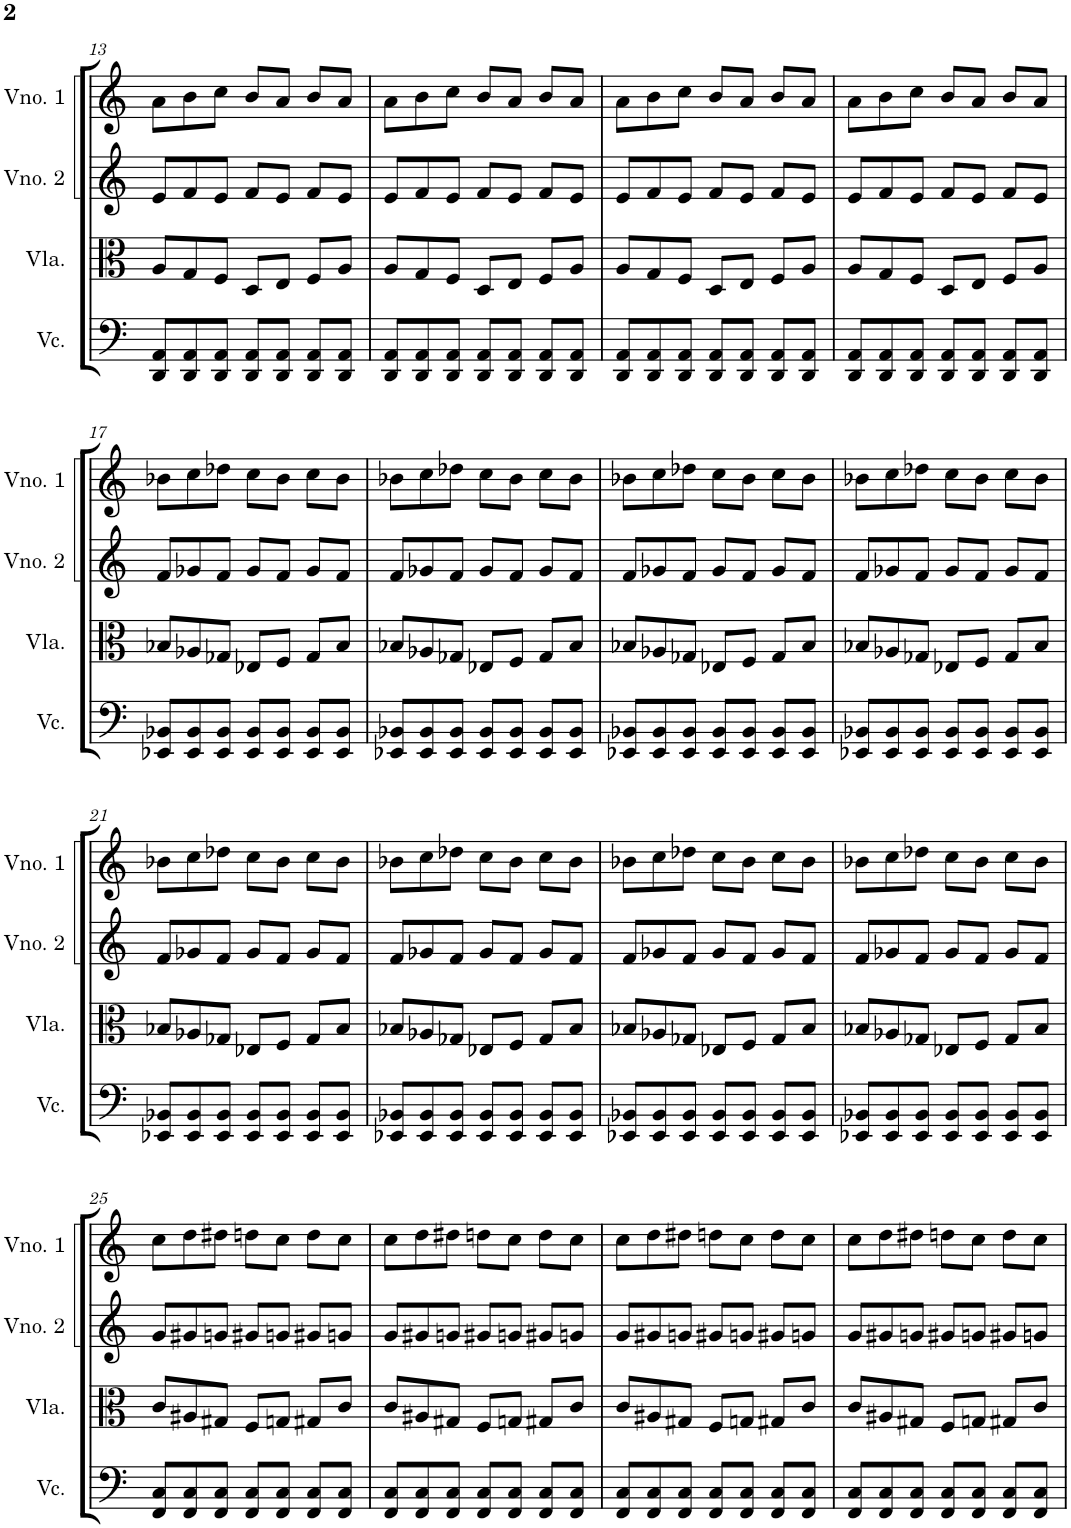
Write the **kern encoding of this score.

**kern	**kern	**kern	**kern
*part4	*part3	*part2	*part1
*staff4	*staff3	*staff2	*staff1
*I"Violoncelo	*I"Viola	*I"Violino 2	*I"Violino 1
*I'Vc.	*I'Vla.	*I'Vno. 2	*I'Vno. 1
!!LO:PB:g=z
*clefF4	*clefC3	*clefG2	*clefG2
*k[]	*k[]	*k[]	*k[]
*M7/8	*M7/8	*M7/8	*M7/8
=13	=13	=13	=13
8DD/ 8AA/L	8A/L	8e/L	8a\L
8DD/ 8AA/	8G/	8f/	8b\
8DD/ 8AA/J	8F/J	8e/J	8cc\J
8DD/ 8AA/L	8D/L	8f/L	8b/L
8DD/ 8AA/J	8E/J	8e/J	8a/J
8DD/ 8AA/L	8F/L	8f/L	8b/L
8DD/ 8AA/J	8A/J	8e/J	8a/J
=14	=14	=14	=14
8DD/ 8AA/L	8A/L	8e/L	8a\L
8DD/ 8AA/	8G/	8f/	8b\
8DD/ 8AA/J	8F/J	8e/J	8cc\J
8DD/ 8AA/L	8D/L	8f/L	8b/L
8DD/ 8AA/J	8E/J	8e/J	8a/J
8DD/ 8AA/L	8F/L	8f/L	8b/L
8DD/ 8AA/J	8A/J	8e/J	8a/J
=15	=15	=15	=15
8DD/ 8AA/L	8A/L	8e/L	8a\L
8DD/ 8AA/	8G/	8f/	8b\
8DD/ 8AA/J	8F/J	8e/J	8cc\J
8DD/ 8AA/L	8D/L	8f/L	8b/L
8DD/ 8AA/J	8E/J	8e/J	8a/J
8DD/ 8AA/L	8F/L	8f/L	8b/L
8DD/ 8AA/J	8A/J	8e/J	8a/J
=16	=16	=16	=16
8DD/ 8AA/L	8A/L	8e/L	8a\L
8DD/ 8AA/	8G/	8f/	8b\
8DD/ 8AA/J	8F/J	8e/J	8cc\J
8DD/ 8AA/L	8D/L	8f/L	8b/L
8DD/ 8AA/J	8E/J	8e/J	8a/J
8DD/ 8AA/L	8F/L	8f/L	8b/L
8DD/ 8AA/J	8A/J	8e/J	8a/J
!!LO:LB:g=z
=17	=17	=17	=17
8EE-X/ 8BB-X/L	8B-X/L	8f/L	8b-X\L
8EE-/ 8BB-/	8A-X/	8g-X/	8cc\
8EE-/ 8BB-/J	8G-X/J	8f/J	8dd-X\J
8EE-/ 8BB-/L	8E-X/L	8g-/L	8cc\L
8EE-/ 8BB-/J	8F/J	8f/J	8b-\J
8EE-/ 8BB-/L	8G-/L	8g-/L	8cc\L
8EE-/ 8BB-/J	8B-/J	8f/J	8b-\J
=18	=18	=18	=18
8EE-X/ 8BB-X/L	8B-X/L	8f/L	8b-X\L
8EE-/ 8BB-/	8A-X/	8g-X/	8cc\
8EE-/ 8BB-/J	8G-X/J	8f/J	8dd-X\J
8EE-/ 8BB-/L	8E-X/L	8g-/L	8cc\L
8EE-/ 8BB-/J	8F/J	8f/J	8b-\J
8EE-/ 8BB-/L	8G-/L	8g-/L	8cc\L
8EE-/ 8BB-/J	8B-/J	8f/J	8b-\J
=19	=19	=19	=19
8EE-X/ 8BB-X/L	8B-X/L	8f/L	8b-X\L
8EE-/ 8BB-/	8A-X/	8g-X/	8cc\
8EE-/ 8BB-/J	8G-X/J	8f/J	8dd-X\J
8EE-/ 8BB-/L	8E-X/L	8g-/L	8cc\L
8EE-/ 8BB-/J	8F/J	8f/J	8b-\J
8EE-/ 8BB-/L	8G-/L	8g-/L	8cc\L
8EE-/ 8BB-/J	8B-/J	8f/J	8b-\J
=20	=20	=20	=20
8EE-X/ 8BB-X/L	8B-X/L	8f/L	8b-X\L
8EE-/ 8BB-/	8A-X/	8g-X/	8cc\
8EE-/ 8BB-/J	8G-X/J	8f/J	8dd-X\J
8EE-/ 8BB-/L	8E-X/L	8g-/L	8cc\L
8EE-/ 8BB-/J	8F/J	8f/J	8b-\J
8EE-/ 8BB-/L	8G-/L	8g-/L	8cc\L
8EE-/ 8BB-/J	8B-/J	8f/J	8b-\J
!!LO:LB:g=z
=21	=21	=21	=21
8EE-X/ 8BB-X/L	8B-X/L	8f/L	8b-X\L
8EE-/ 8BB-/	8A-X/	8g-X/	8cc\
8EE-/ 8BB-/J	8G-X/J	8f/J	8dd-X\J
8EE-/ 8BB-/L	8E-X/L	8g-/L	8cc\L
8EE-/ 8BB-/J	8F/J	8f/J	8b-\J
8EE-/ 8BB-/L	8G-/L	8g-/L	8cc\L
8EE-/ 8BB-/J	8B-/J	8f/J	8b-\J
=22	=22	=22	=22
8EE-X/ 8BB-X/L	8B-X/L	8f/L	8b-X\L
8EE-/ 8BB-/	8A-X/	8g-X/	8cc\
8EE-/ 8BB-/J	8G-X/J	8f/J	8dd-X\J
8EE-/ 8BB-/L	8E-X/L	8g-/L	8cc\L
8EE-/ 8BB-/J	8F/J	8f/J	8b-\J
8EE-/ 8BB-/L	8G-/L	8g-/L	8cc\L
8EE-/ 8BB-/J	8B-/J	8f/J	8b-\J
=23	=23	=23	=23
8EE-X/ 8BB-X/L	8B-X/L	8f/L	8b-X\L
8EE-/ 8BB-/	8A-X/	8g-X/	8cc\
8EE-/ 8BB-/J	8G-X/J	8f/J	8dd-X\J
8EE-/ 8BB-/L	8E-X/L	8g-/L	8cc\L
8EE-/ 8BB-/J	8F/J	8f/J	8b-\J
8EE-/ 8BB-/L	8G-/L	8g-/L	8cc\L
8EE-/ 8BB-/J	8B-/J	8f/J	8b-\J
=24	=24	=24	=24
8EE-X/ 8BB-X/L	8B-X/L	8f/L	8b-X\L
8EE-/ 8BB-/	8A-X/	8g-X/	8cc\
8EE-/ 8BB-/J	8G-X/J	8f/J	8dd-X\J
8EE-/ 8BB-/L	8E-X/L	8g-/L	8cc\L
8EE-/ 8BB-/J	8F/J	8f/J	8b-\J
8EE-/ 8BB-/L	8G-/L	8g-/L	8cc\L
8EE-/ 8BB-/J	8B-/J	8f/J	8b-\J
!!LO:LB:g=z
=25	=25	=25	=25
8FF/ 8C/L	8c/L	8g/L	8cc\L
8FF/ 8C/	8A#X/	8g#X/	8dd\
8FF/ 8C/J	8G#X/J	8gn/J	8dd#X\J
8FF/ 8C/L	8F/L	8g#X/L	8ddn\L
8FF/ 8C/J	8Gn/J	8gn/J	8cc\J
8FF/ 8C/L	8G#X/L	8g#X/L	8dd\L
8FF/ 8C/J	8c/J	8gn/J	8cc\J
=26	=26	=26	=26
8FF/ 8C/L	8c/L	8g/L	8cc\L
8FF/ 8C/	8A#X/	8g#X/	8dd\
8FF/ 8C/J	8G#X/J	8gn/J	8dd#X\J
8FF/ 8C/L	8F/L	8g#X/L	8ddn\L
8FF/ 8C/J	8Gn/J	8gn/J	8cc\J
8FF/ 8C/L	8G#X/L	8g#X/L	8dd\L
8FF/ 8C/J	8c/J	8gn/J	8cc\J
=27	=27	=27	=27
8FF/ 8C/L	8c/L	8g/L	8cc\L
8FF/ 8C/	8A#X/	8g#X/	8dd\
8FF/ 8C/J	8G#X/J	8gn/J	8dd#X\J
8FF/ 8C/L	8F/L	8g#X/L	8ddn\L
8FF/ 8C/J	8Gn/J	8gn/J	8cc\J
8FF/ 8C/L	8G#X/L	8g#X/L	8dd\L
8FF/ 8C/J	8c/J	8gn/J	8cc\J
=28	=28	=28	=28
8FF/ 8C/L	8c/L	8g/L	8cc\L
8FF/ 8C/	8A#X/	8g#X/	8dd\
8FF/ 8C/J	8G#X/J	8gn/J	8dd#X\J
8FF/ 8C/L	8F/L	8g#X/L	8ddn\L
8FF/ 8C/J	8Gn/J	8gn/J	8cc\J
8FF/ 8C/L	8G#X/L	8g#X/L	8dd\L
8FF/ 8C/J	8c/J	8gn/J	8cc\J
=	=	=	=
*-	*-	*-	*-
